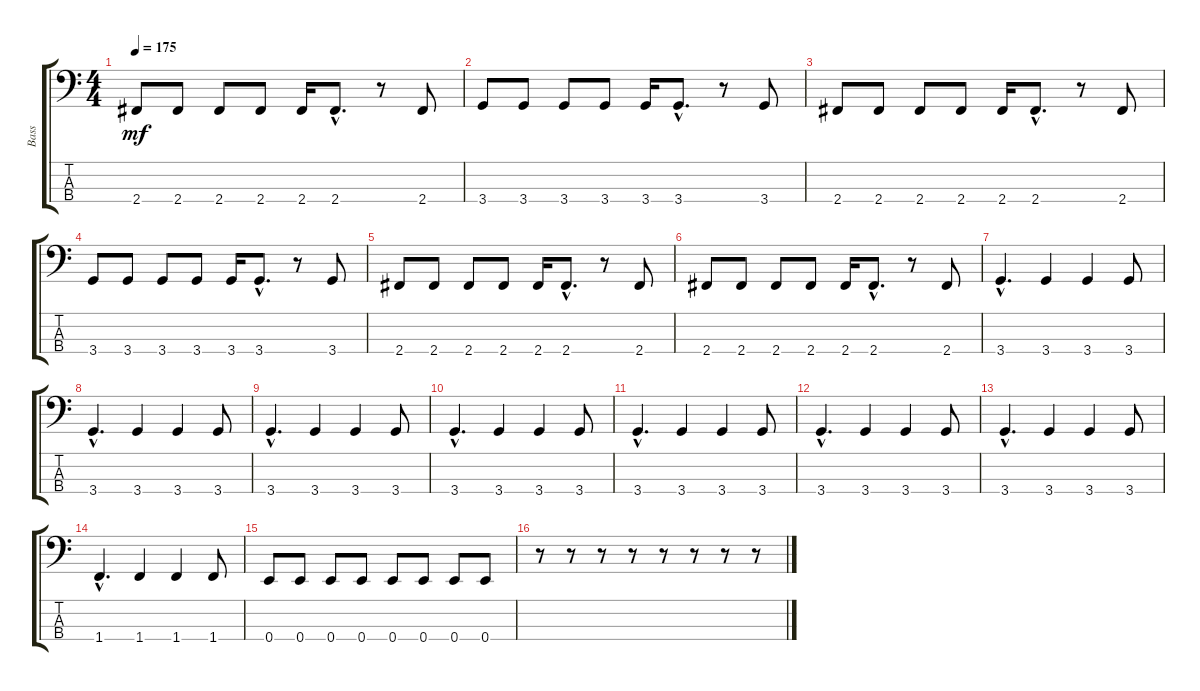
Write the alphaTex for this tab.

\track ("Bass" "Bass") {instrument electricbasspick}
\staff {score tabs}
\tuning (G2 D2 A1 E1) {hide}
\ts (4 4)
\tempo 175
\clef f4
\ks c
2.4.8{dy mf} 2.4.8 2.4.8 2.4.8 2.4.16 2.4{hac}.8{d} r.8 2.4.8 |
3.4.8 3.4.8 3.4.8 3.4.8 3.4.16 3.4{hac}.8{d} r.8 3.4.8 |
2.4.8 2.4.8 2.4.8 2.4.8 2.4.16 2.4{hac}.8{d} r.8 2.4.8 |
3.4.8 3.4.8 3.4.8 3.4.8 3.4.16 3.4{hac}.8{d} r.8 3.4.8 |
2.4.8 2.4.8 2.4.8 2.4.8 2.4.16 2.4{hac}.8{d} r.8 2.4.8 |
2.4.8 2.4.8 2.4.8 2.4.8 2.4.16 2.4{hac}.8{d} r.8 2.4.8 |
3.4{hac}.4{d} 3.4.4 3.4.4 3.4.8 |
3.4{hac}.4{d} 3.4.4 3.4.4 3.4.8 |
3.4{hac}.4{d} 3.4.4 3.4.4 3.4.8 |
3.4{hac}.4{d} 3.4.4 3.4.4 3.4.8 |
3.4{hac}.4{d} 3.4.4 3.4.4 3.4.8 |
3.4{hac}.4{d} 3.4.4 3.4.4 3.4.8 |
3.4{hac}.4{d} 3.4.4 3.4.4 3.4.8 |
1.4{hac}.4{d} 1.4.4 1.4.4 1.4.8 |
0.4.8 0.4.8 0.4.8 0.4.8 0.4.8 0.4.8 0.4.8 0.4.8 |
r.8 r.8 r.8 r.8 r.8 r.8 r.8 r.8
